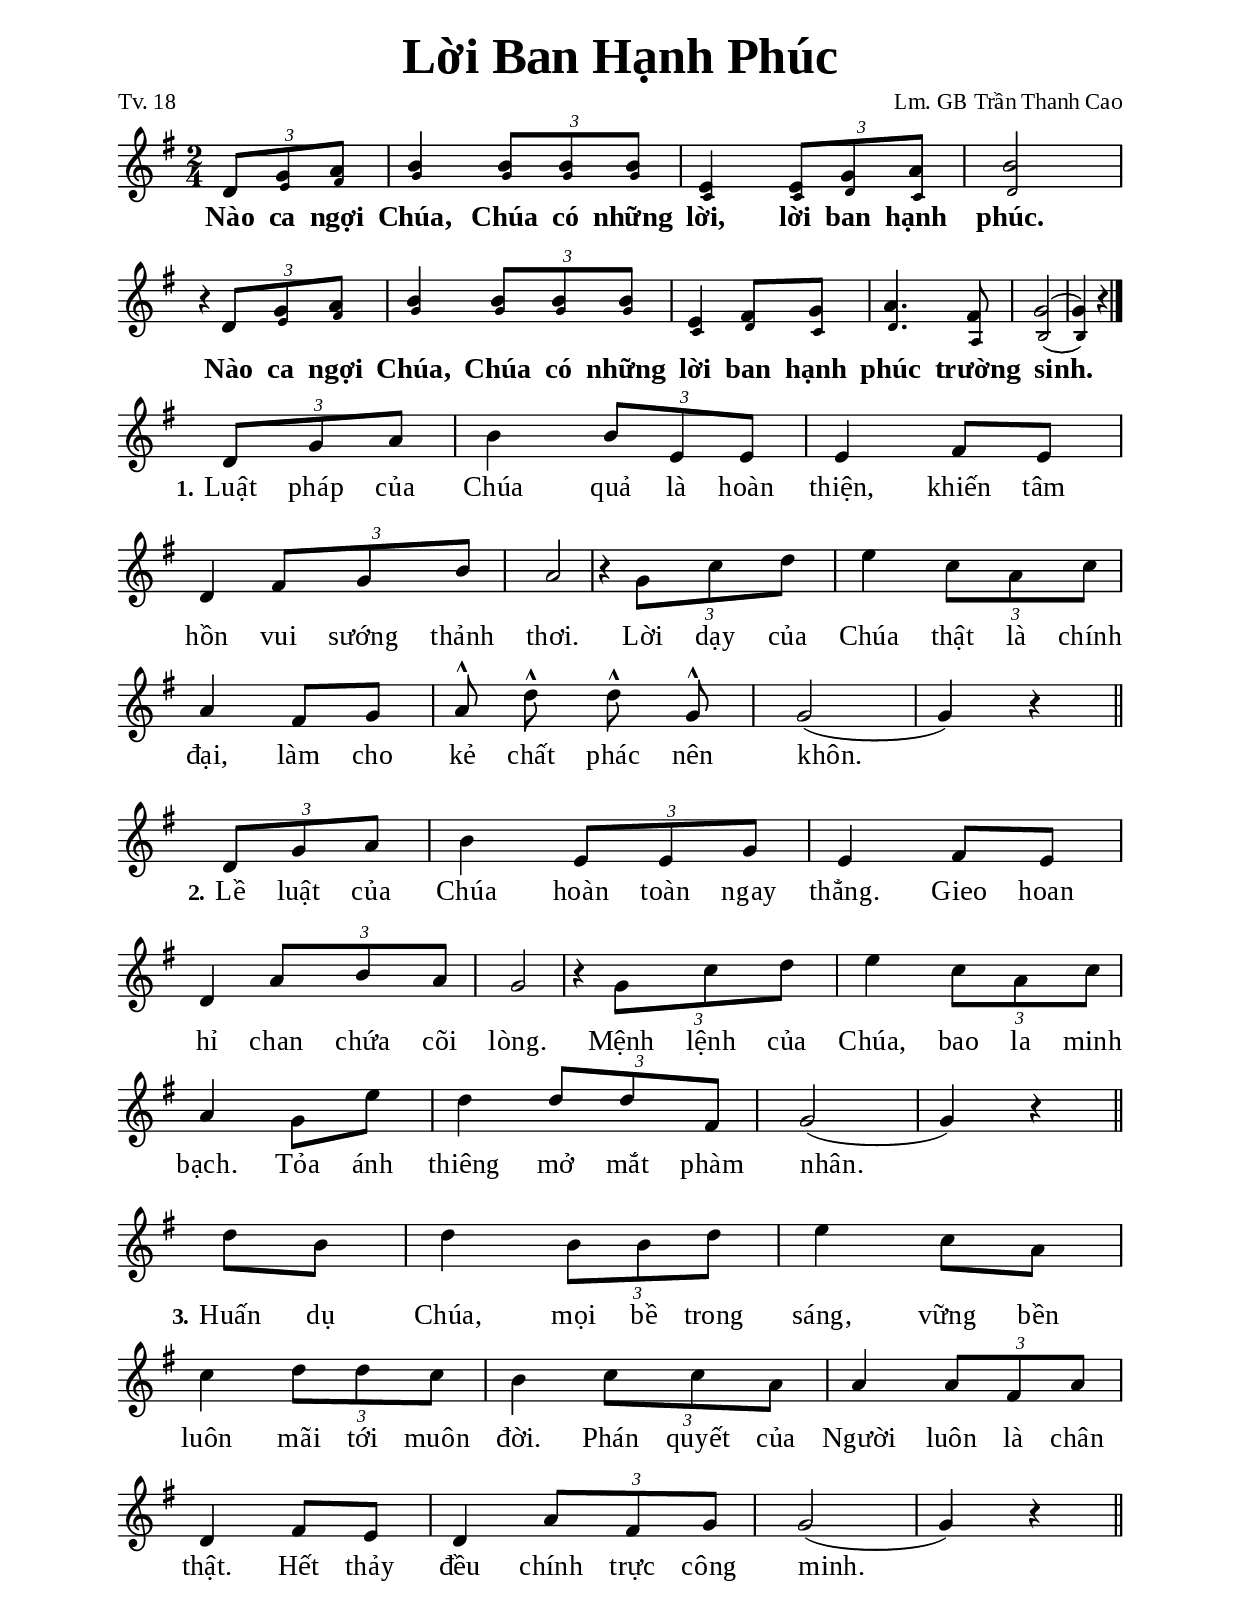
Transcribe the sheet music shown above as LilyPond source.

% Cài đặt chung
\version "2.22.1"
\include "english.ly"

\header {
  title = \markup { \fontsize #3 "Lời Ban Hạnh Phúc" }
  poet = "Tv. 18"
  composer = "Lm. GB Trần Thanh Cao"
  %arranger = " "
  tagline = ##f
}

% Nhạc điệp khúc
nhacDiepKhucSop = \relative c' {
  \partial 4 \tuplet 3/2 { d8 g a } |
  b4 \tuplet 3/2 { b8 b b } |
  e,4 \tuplet 3/2 { e8 g a } |
  b2 |
  r4 \tuplet 3/2 { d,8 g a } |
  b4 \tuplet 3/2 { b8 b b } |
  e,4 fs8 g |
  a4. fs8 |
  g2 ^( |
  g4) r \bar "|."
}

nhacDiepKhucBas = \relative c' {
  \partial 4 \tuplet 3/2 { d8 e fs } |
  g4 \tuplet 3/2 { g8 g g } |
  c,4 \tuplet 3/2 { c8 d c } |
  d2 |
  r4 \tuplet 3/2 { d8 e fs } |
  g4 \tuplet 3/2 { g8 g g } |
  c,4 d8 c |
  d4. a8 |
  b2 _( |
  b4) r
}

% Nhạc phiên khúc
nhacPhienKhucMot = \relative c' {
  \partial 4 \tuplet 3/2 { d8 g a } |
  b4 \tuplet 3/2 { b8 e, e } |
  e4 fs8 e |
  d4 \tuplet 3/2 { fs8 g b } |
  a2 |
  r4 \tuplet 3/2 { g8 c d } |
  e4 \tuplet 3/2 { c8 a c } |
  a4 fs8 g |
  \autoBeamOff
  a8 ^^ d ^^ d ^^ g, ^^ |
  \autoBeamOn
  g2 ( |
  g4) r \bar "||"
}

nhacPhienKhucHai = \relative c' {
  \partial 4 \tuplet 3/2 { d8 g a } |
  b4 \tuplet 3/2 { e,8 e g} |
  e4 fs8 e |
  d4 \tuplet 3/2 { a'8 b a } |
  g2 |
  r4 \tuplet 3/2 { g8 c d } |
  e4 \tuplet 3/2 { c8 a c } |
  a4 g8 e' |
  d4 \tuplet 3/2 { d8 d fs, } |
  g2 ( |
  g4) r \bar "||"
}

nhacPhienKhucBa = \relative c'' {
  \partial 4 d8 b |
  d4 \tuplet 3/2 { b8 b d } |
  e4 c8 a |
  c4 \tuplet 3/2 { d8 d c } |
  b4 \tuplet 3/2 { c8 c a } |
  a4 \tuplet 3/2 { a8 fs a } |
  d,4 fs8 e |
  d4 \tuplet 3/2 { a'8 fs g } |
  g2 ( |
  g4) r \bar "||"
}

% Lời điệp khúc
loiDiepKhuc = \lyricmode {
  Nào ca ngợi Chúa,
  Chúa có những lời, lời ban hạnh phúc.
  Nào ca ngợi Chúa,
  Chúa có những lời ban hạnh phúc trường sinh.
}

% Lời phiên khúc
loiPhienKhucMot = \lyricmode {
  \set stanza = #"1."
  Luật pháp của Chúa quả là hoàn thiện,
  khiến tâm hồn vui sướng thảnh thơi.
  Lời dạy của Chúa thật là chính đại,
  làm cho kẻ chất phác nên khôn.
}

loiPhienKhucHai = \lyricmode {
  \set stanza = #"2."
  Lề luật của Chúa hoàn toàn ngay thẳng.
  Gieo hoan hỉ chan chứa cõi lòng.
  Mệnh lệnh của Chúa, bao la minh bạch.
  Tỏa ánh thiêng mở mắt phàm nhân.
}

loiPhienKhucBa = \lyricmode {
  \set stanza = #"3."
  Huấn dụ Chúa, mọi bề trong sáng,
  vững bền luôn mãi tới muôn đời.
  Phán quyết của Người luôn là chân thật.
  Hết thảy đều chính trực công minh.
}


% Dàn trang
\paper {
  #(set-paper-size "a4")
  top-margin = 10\mm
  bottom-margin = 10\mm
  left-margin = 20\mm
  right-margin = 20\mm
  indent = #0
  #(define fonts
    (make-pango-font-tree
      "Liberation Serif"
      "Liberation Serif"
      "Liberation Serif"
      (/ 20 20)))
  page-count = #1
  system-system-spacing = #'((basic-distance . 13))
  score-system-spacing = #'((basic-distance . 13))
}

% Thiết lập tông và nhịp
TongNhip = { \key g \major \time 2/4 }

% Đổi kích thước nốt cho bè phụ
notBePhu =
#(define-music-function (font-size music) (number? ly:music?)
   (for-some-music
     (lambda (m)
       (if (music-is-of-type? m 'rhythmic-event)
           (begin
             (set! (ly:music-property m 'tweaks)
                   (cons `(font-size . ,font-size)
                         (ly:music-property m 'tweaks)))
             #t)
           #f))
     music)
   music)

\score {
  \new ChoirStaff <<
    \new Staff = diepKhuc \with {
        \consists "Merge_rests_engraver"
        %\magnifyStaff #(magstep +1)
        printPartCombineTexts = ##f
      }
      <<
      \new Voice \TongNhip \partCombine 
        \nhacDiepKhucSop
        \notBePhu -3 { \nhacDiepKhucBas }
      \new NullVoice = nhacThamChieu \nhacDiepKhucSop
      \new Lyrics \lyricsto nhacThamChieu \loiDiepKhuc
      >>
  >>
  \layout {
    \override Lyrics.LyricText.font-series = #'bold
    \override Lyrics.LyricText.font-size = #+2
    \override Lyrics.LyricSpace.minimum-distance = #1.3
    \override Score.BarNumber.break-visibility = ##(#f #f #f)
    \override Score.SpacingSpanner.uniform-stretching = ##t
  }
}

\score {
  \new ChoirStaff <<
    \new Staff = phienKhuc \with {
        %\magnifyStaff #(magstep +1)
      }
      <<
      \new Voice = beSop {
        \key g \major \time 2/4 \nhacPhienKhucMot
      }
    >>
    \new Lyrics \lyricsto beSop \loiPhienKhucMot
  >>
  \layout {
    \override Staff.TimeSignature.transparent = ##t
    \override Lyrics.LyricText.font-size = #+2
    \override Lyrics.LyricSpace.minimum-distance = #3
    \override Score.BarNumber.break-visibility = ##(#f #f #f)
    \override Score.SpacingSpanner.uniform-stretching = ##t
  }
}

\score {
  \new ChoirStaff <<
    \new Staff = phienKhuc \with {
        %\magnifyStaff #(magstep +1)
      }
      <<
      \new Voice = beSop {
        \key g \major \time 2/4 \nhacPhienKhucHai
      }
    >>
    \new Lyrics \lyricsto beSop \loiPhienKhucHai
  >>
  \layout {
    \override Staff.TimeSignature.transparent = ##t
    \override Lyrics.LyricText.font-size = #+2
    \override Lyrics.LyricSpace.minimum-distance = #3
    \override Score.BarNumber.break-visibility = ##(#f #f #f)
    \override Score.SpacingSpanner.uniform-stretching = ##t
  }
}

\score {
  \new ChoirStaff <<
    \new Staff = phienKhuc \with {
        %\magnifyStaff #(magstep +1)
      }
      <<
      \new Voice = beSop {
        \key g \major \time 2/4 \nhacPhienKhucBa
      }
    >>
    \new Lyrics \lyricsto beSop \loiPhienKhucBa
  >>
  \layout {
    \override Staff.TimeSignature.transparent = ##t
    \override Lyrics.LyricText.font-size = #+2
    \override Lyrics.LyricSpace.minimum-distance = #2.5
    \override Score.BarNumber.break-visibility = ##(#f #f #f)
    \override Score.SpacingSpanner.uniform-stretching = ##t
  }
}
